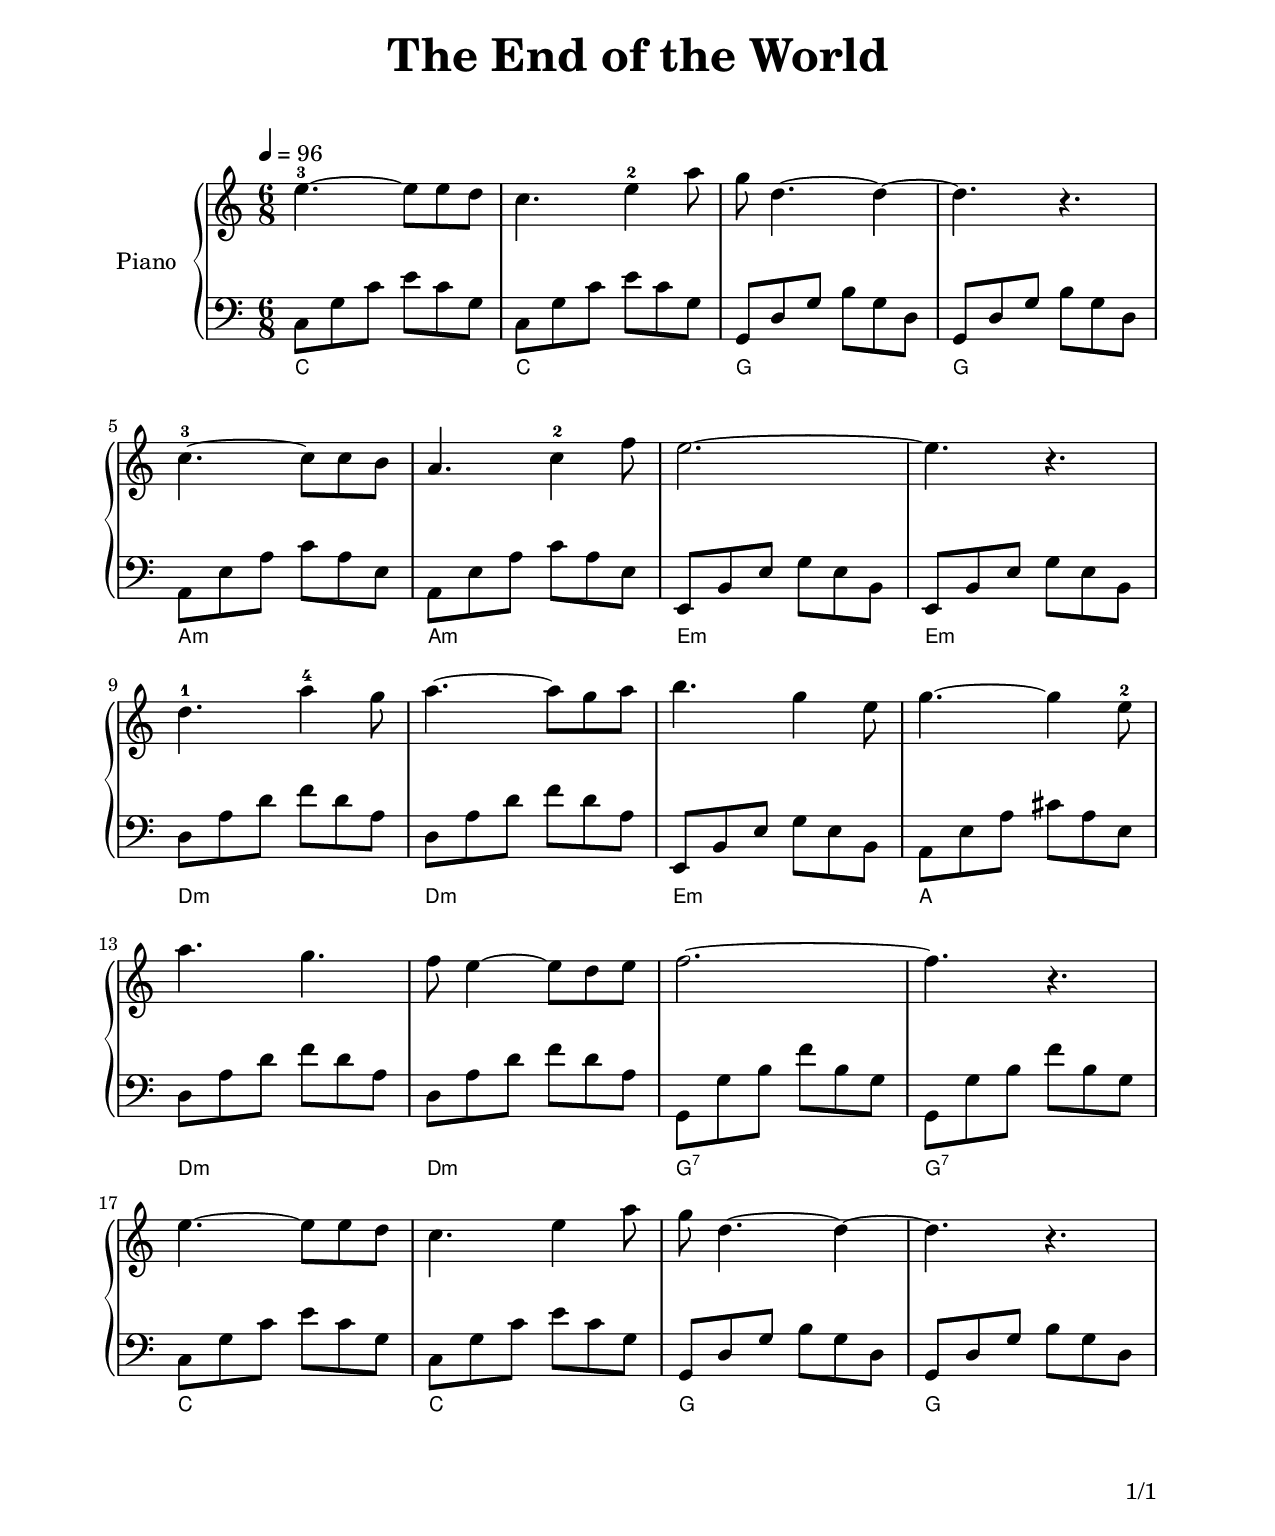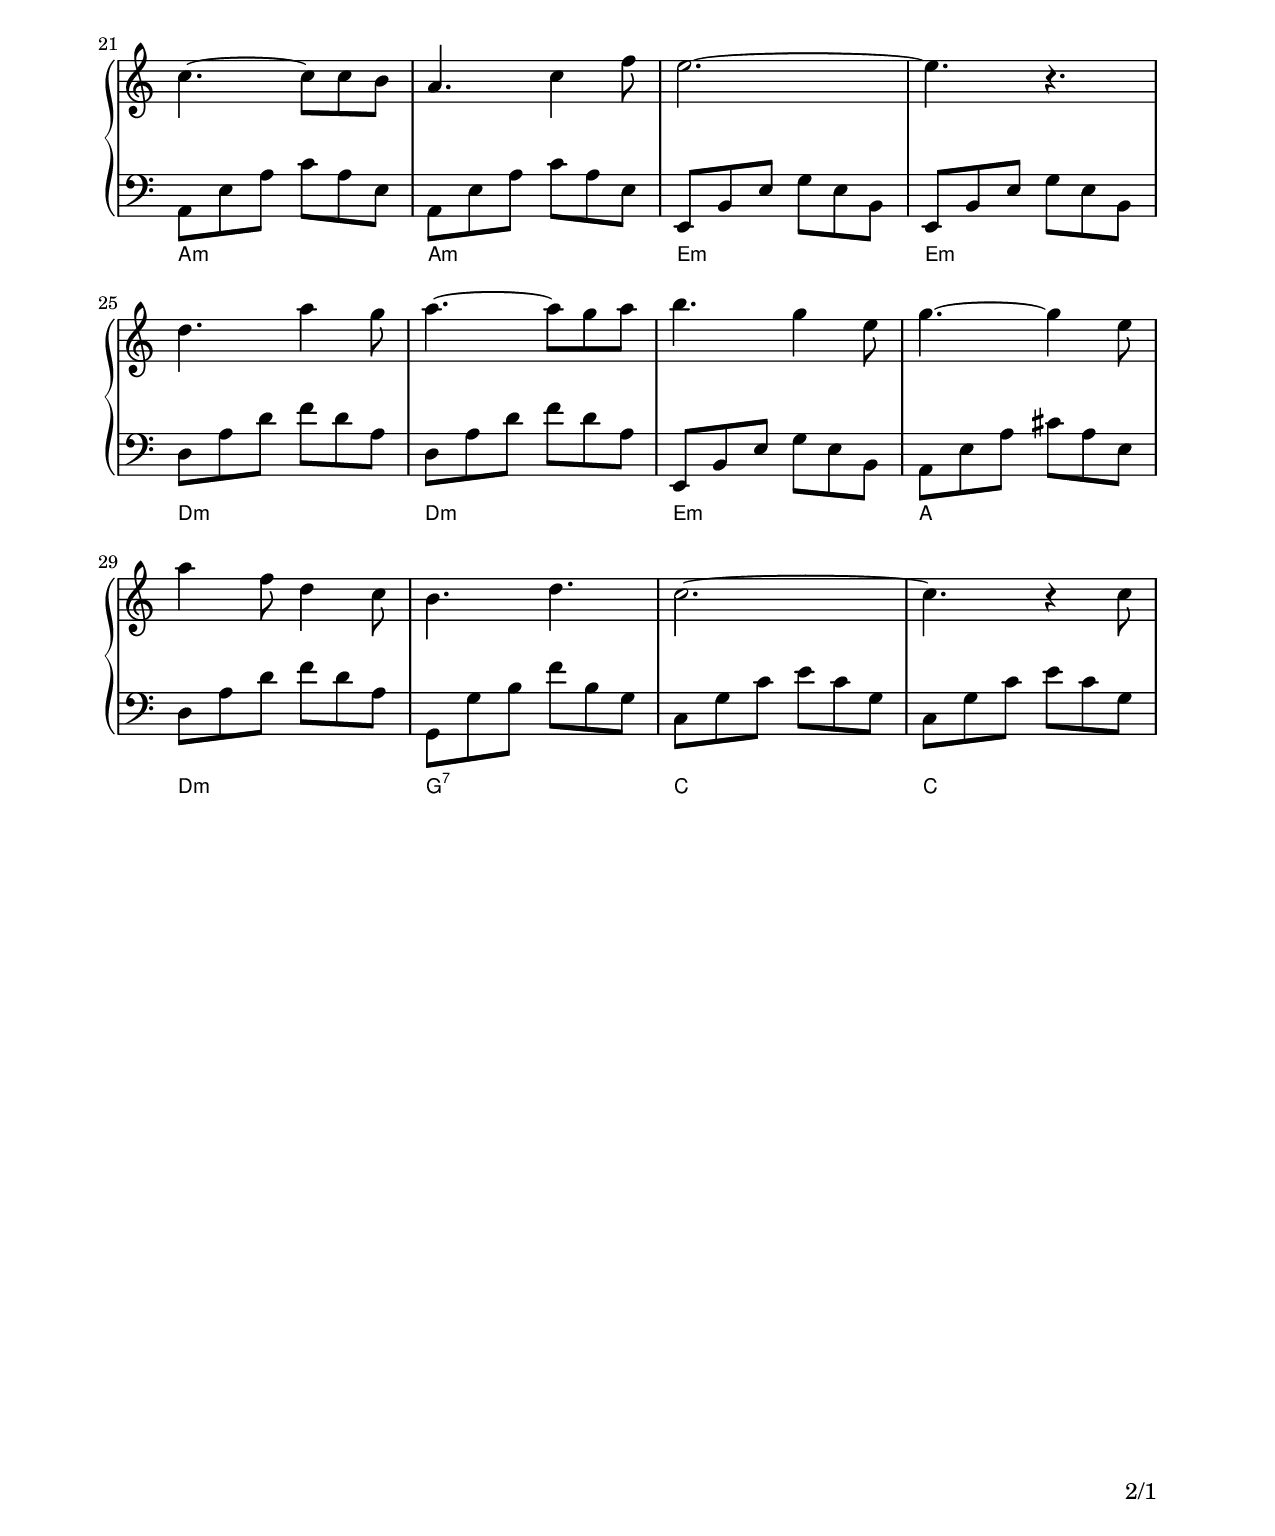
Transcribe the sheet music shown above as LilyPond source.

\version "2.24.3"
\include "../settings.v1.ly"

\header {
  title = \markup \override #'((font-size . 6)) "The End of the World"
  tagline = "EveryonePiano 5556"
}

\paper {
  total-page = 1
}

\markup \vspace #1.5

C      = { c8  g8  c'8 e'8  c'8 g8  }
Dm     = { d8  a8  d'8 f'8  d'8 a8  }
Em     = { e,8 b,8 e8  g8   e8  b,8 }
G      = { g,8 d8  g8  b8   g8  d8  }
Gseven = { g,8 g8  b8  f'8  b8  g8  }
A      = { a,8 e8  a8  cs'8 a8  e8  }
Am     = { a,8 e8  a8  c'8  a8  e8  }

\score {
  \new PianoStaff \with {
    instrumentName = "Piano"
  } <<
    \new Staff {
      \tempo 4 = 96
      \clef treble
      \key c \major
      \time 6/8
      
      e''4.~^3 e''8 e''8 d''8 | c''4. e''4^2 a''8 | g''8 d''4.~ d''4~ | d''4. r4. | \break
      c''4.~^3 c''8 c''8 b'8  | a'4.  c''4^2 f''8 | e''2.~            | e''4. r4. | \break
      
      d''4.^1 a''4^4 g''8 | a''4.~     a''8 g''8 a''8 | b''4. g''4 e''8 | g''4.~ g''4 e''8^2 | \break
      a''4.   g''4.       | f''8 e''4~ e''8 d''8 e''8 | f''2.~          | f''4.  r4.         | \break
      
      e''4.~ e''8 e''8 d''8 | c''4. e''4 a''8 | g''8 d''4.~ d''4~ | d''4. r4. | \break
      c''4.~ c''8 c''8 b'8  | a'4.  c''4 f''8 | e''2.~            | e''4. r4. | \break
      
      d''4.      a''4 g''8 | a''4.~     a''8 g''8 a''8 | b''4. g''4 e''8 | g''4.~ g''4 e''8 | \break
      a''4  f''8 d''4 c''8 | b'4.       d''4.          | c''2.~          | c''4.  r4   c''8 | \break
    }
    \new Staff {
      \clef bass
      \key c \major
      \time 6/8
      
      \C  | \C  | \G  | \G  |
      \Am | \Am | \Em | \Em |
      
      \Dm | \Dm | \Em     | \A      |
      \Dm | \Dm | \Gseven | \Gseven |
      
      \C  | \C  | \G  | \G  |
      \Am | \Am | \Em | \Em |
      
      \Dm | \Dm     | \Em | \A |
      \Dm | \Gseven | \C  | \C |
    }
    \chords {
      c2.   | c2.   | g2.   | g2.   |
      a2.:m | a2.:m | e2.:m | e2.:m |
      
      d2.:m | d2.:m | e2.:m | a2.   |
      d2.:m | d2.:m | g2.:7 | g2.:7 |
      
      c2.   | c2.   | g2.   | g2.   |
      a2.:m | a2.:m | e2.:m | e2.:m |
      
      d2.:m | d2.:m | e2.:m | a2. |
      d2.:m | g2.:7 | c2.   | c2. |
    }
  >>
  \layout {}
  \midi {}
}
